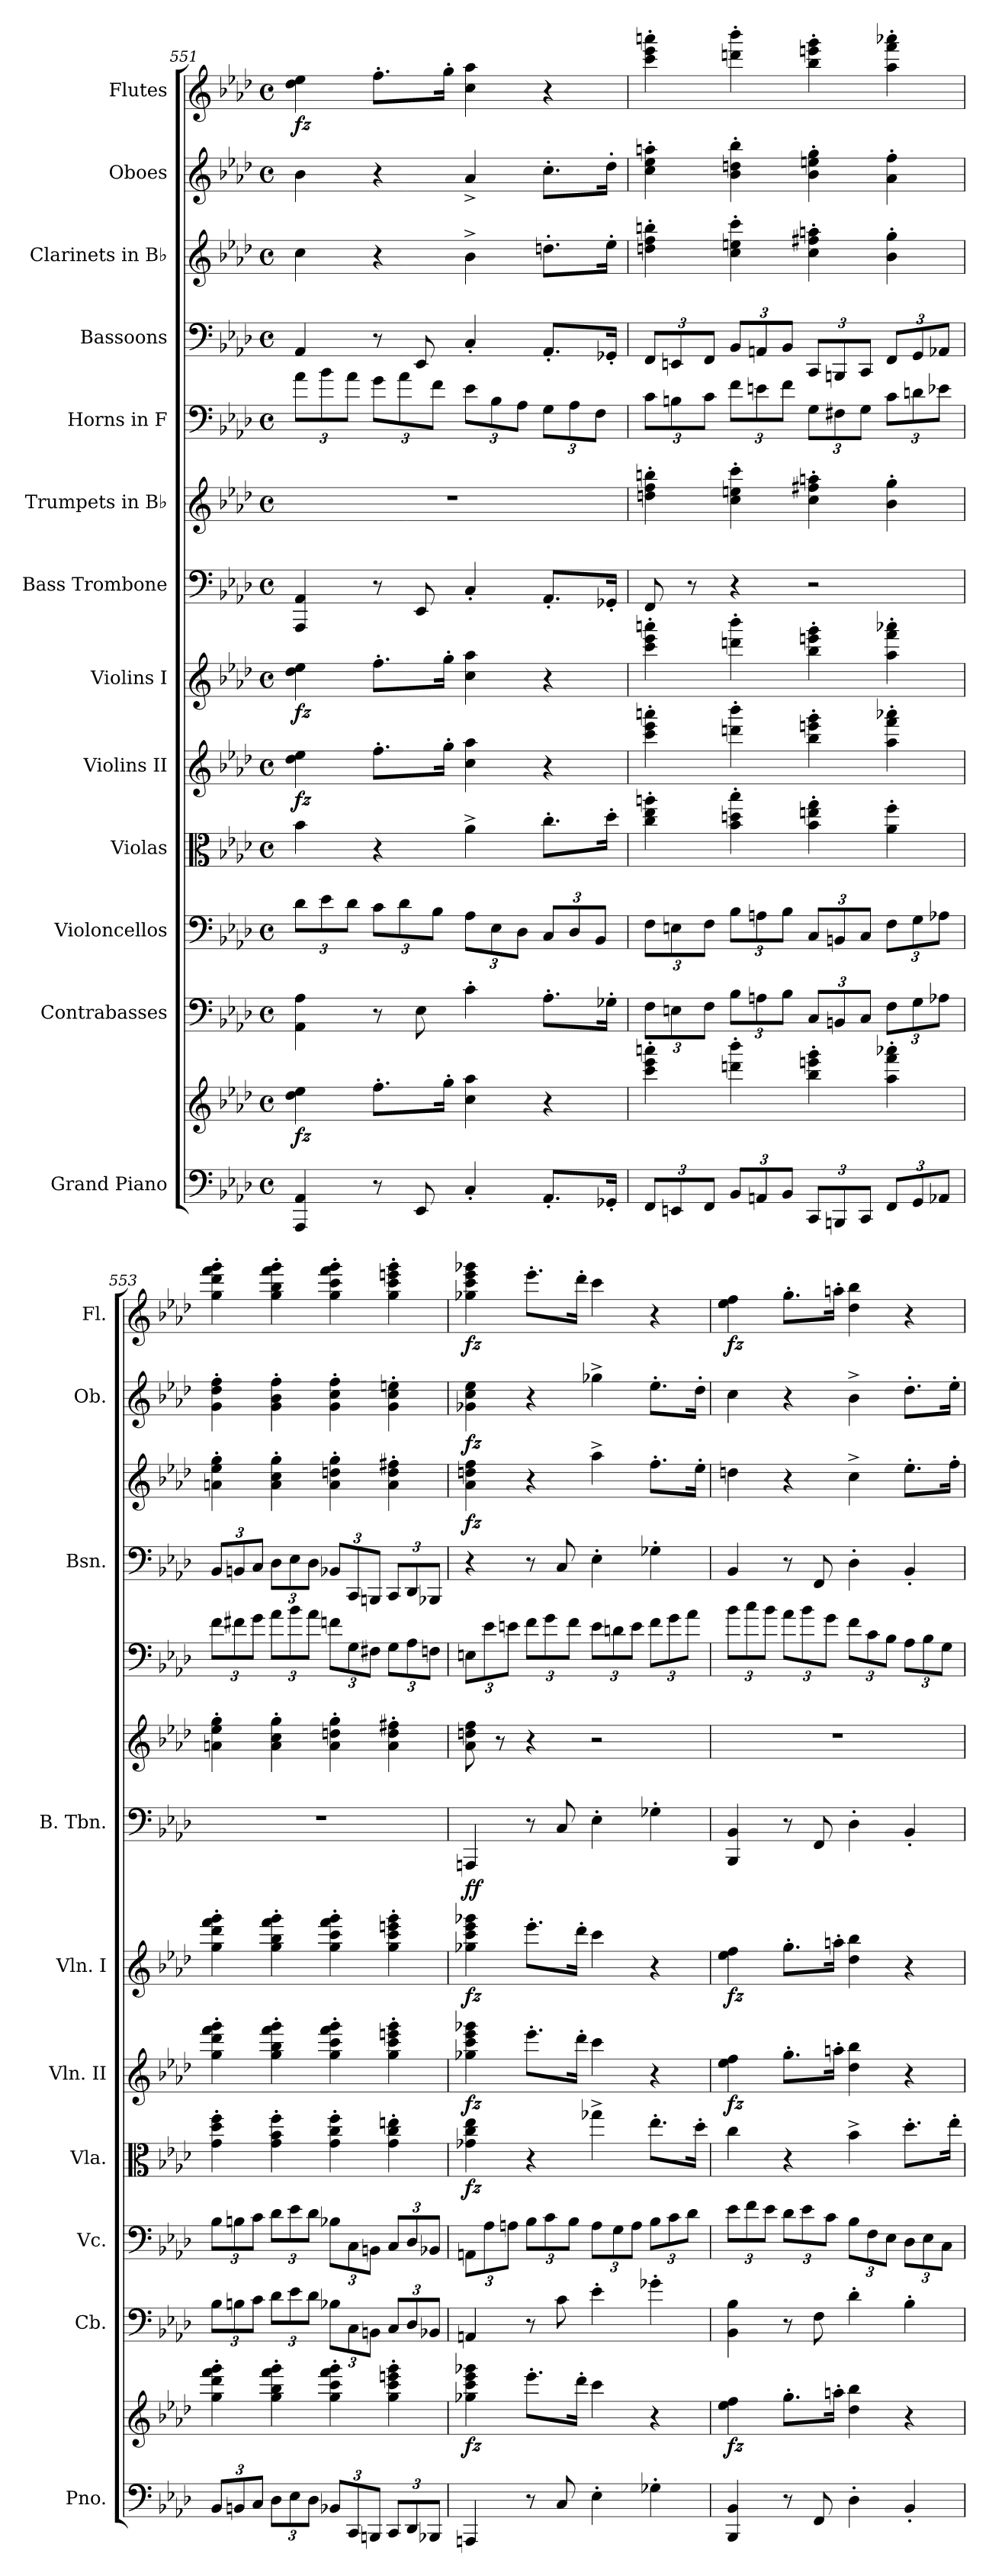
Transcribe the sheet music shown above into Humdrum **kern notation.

**kern	**kern	**dynam	**kern	**kern	**kern	**dynam	**kern	**dynam	**kern	**dynam	**kern	**dynam	**kern	**kern	**kern	**kern	**dynam	**kern	**dynam	**kern	**dynam
*part13	*part13	*part13	*part12	*part11	*part10	*part10	*part9	*part9	*part8	*part8	*part7	*part7	*part6	*part5	*part4	*part3	*part3	*part2	*part2	*part1	*part1
*staff14	*staff13	*staff13/14	*staff12	*staff11	*staff10	*staff10	*staff9	*staff9	*staff8	*staff8	*staff7	*staff7	*staff6	*staff5	*staff4	*staff3	*staff3	*staff2	*staff2	*staff1	*staff1
*I"Grand Piano	*	*	*I"Contrabasses	*I"Violoncellos	*I"Violas	*	*I"Violins II	*	*I"Violins I	*	*I"Bass Trombone	*	*I"Trumpets in B♭	*I"Horns in F	*I"Bassoons	*I"Clarinets in B♭	*	*I"Oboes	*	*I"Flutes	*
*I'Pno.	*	*	*I'Cb.	*I'Vc.	*I'Vla.	*	*I'Vln. II	*	*I'Vln. I	*	*I'B. Tbn.	*	*	*	*I'Bsn.	*	*	*I'Ob.	*	*I'Fl.	*
!!LO:PB:g=z
*clefF4	*clefG2	*	*clefF4	*clefF4	*clefC3	*	*clefG2	*	*clefG2	*	*clefF4	*	*clefG2	*clefF4	*clefF4	*clefG2	*	*clefG2	*	*clefG2	*
*	*	*	*ITrd7c12	*	*	*	*	*	*	*	*	*	*ITrd1c2	*ITrd4c7	*	*ITrd1c2	*	*	*	*	*
*k[b-e-a-d-]	*k[b-e-a-d-]	*	*k[b-e-a-d-]	*k[b-e-a-d-]	*k[b-e-a-d-]	*	*k[b-e-a-d-]	*	*k[b-e-a-d-]	*	*k[b-e-a-d-]	*	*k[b-e-a-d-g-c-]	*k[b-e-a-d-g-]	*k[b-e-a-d-]	*k[b-e-a-d-g-c-]	*	*k[b-e-a-d-]	*	*k[b-e-a-d-]	*
*M4/4	*M4/4	*	*M4/4	*M4/4	*M4/4	*	*M4/4	*	*M4/4	*	*M4/4	*	*M4/4	*M4/4	*M4/4	*M4/4	*	*M4/4	*	*M4/4	*
*met(c)	*met(c)	*	*met(c)	*met(c)	*met(c)	*	*met(c)	*	*met(c)	*	*met(c)	*	*met(c)	*met(c)	*met(c)	*met(c)	*	*met(c)	*	*met(c)	*
*	*	*	*	*Xbrackettup	*	*	*	*	*	*	*	*	*	*Xbrackettup	*	*	*	*	*	*	*
=551	=551	=551	=551	=551	=551	=551	=551	=551	=551	=551	=551	=551	=551	=551	=551	=551	=551	=551	=551	=551	=551
!	!	!LO:DY:b	!	!	!	!	!	!LO:DY:b	!	!LO:DY:b	!	!	!	!	!	!	!	!	!	!	!LO:DY:b
4AAA-/ 4AA-/	4dd-\ 4ee-\	fz	4AAA-\ 4AA-\	12d-\L	4b-\	.	4dd-\ 4ee-\	fz	4dd-\ 4ee-\	fz	4AAA-/ 4AA-/	.	1r	12d-\L	4AA-/	4b-\	.	4b-\	.	4dd-\ 4ee-\	fz
.	.	.	.	12e-\	.	.	.	.	.	.	.	.	.	12e-\	.	.	.	.	.	.	.
.	.	.	.	12d-\J	.	.	.	.	.	.	.	.	.	12d-\J	.	.	.	.	.	.	.
8r	8.ff'\L	.	8r	12c\L	4r	.	8.ff'\L	.	8.ff'\L	.	8r	.	.	12c\L	8r	4r	.	4r	.	8.ff'\L	.
.	.	.	.	12d-\	.	.	.	.	.	.	.	.	.	12d-\	.	.	.	.	.	.	.
8EE-/	.	.	8EE-\	.	.	.	.	.	.	.	8EE-/	.	.	.	8EE-/	.	.	.	.	.	.
.	.	.	.	12B-\J	.	.	.	.	.	.	.	.	.	12B-\J	.	.	.	.	.	.	.
.	16gg'\Jk	.	.	.	.	.	16gg'\Jk	.	16gg'\Jk	.	.	.	.	.	.	.	.	.	.	16gg'\Jk	.
4C'/	4cc\ 4aa-\	.	4C'\	12A-\L	4a-^\	.	4cc\ 4aa-\	.	4cc\ 4aa-\	.	4C'/	.	.	12A-\L	4C'/	4a-^\	.	4a-^/	.	4cc\ 4aa-\	.
.	.	.	.	12E-\	.	.	.	.	.	.	.	.	.	12E-\	.	.	.	.	.	.	.
.	.	.	.	12D-\J	.	.	.	.	.	.	.	.	.	12D-\J	.	.	.	.	.	.	.
8.AA-'/L	4r	.	8.AA-'\L	12C/L	8.cc'\L	.	4r	.	4r	.	8.AA-'/L	.	.	12C\L	8.AA-'/L	8.ccn'\L	.	8.cc'\L	.	4r	.
.	.	.	.	12D-/	.	.	.	.	.	.	.	.	.	12D-\	.	.	.	.	.	.	.
.	.	.	.	12BB-/J	.	.	.	.	.	.	.	.	.	12BB-\J	.	.	.	.	.	.	.
16GG-X'/Jk	.	.	16GG-X'\Jk	.	16dd-'\Jk	.	.	.	.	.	16GG-X'/Jk	.	.	.	16GG-X'/Jk	16dd-'\Jk	.	16dd-'\Jk	.	.	.
=552	=552	=552	=552	=552	=552	=552	=552	=552	=552	=552	=552	=552	=552	=552	=552	=552	=552	=552	=552	=552	=552
*Xbrackettup	*	*	*Xbrackettup	*	*	*	*	*	*	*	*	*	*	*	*Xbrackettup	*	*	*	*	*	*
12FF/L	4ccc\' 4eee-\' 4aaan\'	.	12FF\L	12F\L	4cc\' 4ee-\' 4aan\'	.	4ccc\' 4eee-\' 4aaan\'	.	4ccc\' 4eee-\' 4aaan\'	.	8FF/	.	4ccn\' 4ee-\' 4aan\'	12F\L	12FF/L	4ccn\' 4ee-\' 4aan\'	.	4cc\' 4ee-\' 4aan\'	.	4ccc\' 4eee-\' 4aaan\'	.
12EEn/	.	.	12EEn\	12En\	.	.	.	.	.	.	.	.	.	12En\	12EEn/	.	.	.	.	.	.
.	.	.	.	.	.	.	.	.	.	.	8r	.	.	.	.	.	.	.	.	.	.
12FF/J	.	.	12FF\J	12F\J	.	.	.	.	.	.	.	.	.	12F\J	12FF/J	.	.	.	.	.	.
12BB-/L	4dddn\' 4bbb-\'	.	12BB-\L	12B-\L	4b-\' 4ddn\' 4bb-\'	.	4dddn\' 4bbb-\'	.	4dddn\' 4bbb-\'	.	4r	.	4b-\' 4ddn\' 4bb-\'	12B-\L	12BB-/L	4b-\' 4ddn\' 4bb-\'	.	4b-\' 4ddn\' 4bb-\'	.	4dddn\' 4bbb-\'	.
12AAn/	.	.	12AAn\	12An\	.	.	.	.	.	.	.	.	.	12An\	12AAn/	.	.	.	.	.	.
12BB-/J	.	.	12BB-\J	12B-\J	.	.	.	.	.	.	.	.	.	12B-\J	12BB-/J	.	.	.	.	.	.
12CC/L	4bb-\' 4eeen\' 4ggg\'	.	12CC/L	12C/L	4b-\' 4een\' 4gg\'	.	4bb-\' 4eeen\' 4ggg\'	.	4bb-\' 4eeen\' 4ggg\'	.	2r	.	4b-\' 4een\' 4ggn\'	12C\L	12CC/L	4b-\' 4een\' 4ggn\'	.	4b-\' 4een\' 4gg\'	.	4bb-\' 4eeen\' 4ggg\'	.
12BBBn/	.	.	12BBBn/	12BBn/	.	.	.	.	.	.	.	.	.	12BBn\	12BBBn/	.	.	.	.	.	.
12CC/J	.	.	12CC/J	12C/J	.	.	.	.	.	.	.	.	.	12C\J	12CC/J	.	.	.	.	.	.
12FF/L	4aa-\' 4fff\' 4aaa-X\'	.	12FF\L	12F\L	4a-\' 4ff\'	.	4aa-\' 4fff\' 4aaa-X\'	.	4aa-\' 4fff\' 4aaa-X\'	.	.	.	4a-\' 4ff\'	12F\L	12FF/L	4a-\' 4ff\'	.	4a-\' 4ff\'	.	4aa-\' 4fff\' 4aaa-X\'	.
12GG/	.	.	12GG\	12G\	.	.	.	.	.	.	.	.	.	12Gn\	12GG/	.	.	.	.	.	.
12AA-X/J	.	.	12AA-X\J	12A-X\J	.	.	.	.	.	.	.	.	.	12A-X\J	12AA-X/J	.	.	.	.	.	.
=553	=553	=553	=553	=553	=553	=553	=553	=553	=553	=553	=553	=553	=553	=553	=553	=553	=553	=553	=553	=553	=553
12BB-/L	4gg\' 4ddd-\' 4fff\' 4ggg\'	.	12BB-\L	12B-\L	4g\' 4dd-\' 4ff\'	.	4gg\' 4ddd-\' 4fff\' 4ggg\'	.	4gg\' 4ddd-\' 4fff\' 4ggg\'	.	1r	.	4gn\' 4dd-\' 4ff\'	12B-\L	12BB-/L	4gn\' 4dd-\' 4ff\'	.	4g\' 4dd-\' 4ff\'	.	4gg\' 4ddd-\' 4fff\' 4ggg\'	.
12BBn/	.	.	12BBn\	12Bn\	.	.	.	.	.	.	.	.	.	12Bn\	12BBn/	.	.	.	.	.	.
12C/J	.	.	12C\J	12c\J	.	.	.	.	.	.	.	.	.	12c\J	12C/J	.	.	.	.	.	.
12D-\L	4gg\' 4bb-\' 4fff\' 4ggg\'	.	12D-\L	12d-\L	4g\' 4b-\' 4ff\'	.	4gg\' 4bb-\' 4fff\' 4ggg\'	.	4gg\' 4bb-\' 4fff\' 4ggg\'	.	.	.	4g\' 4b-\' 4ff\'	12d-\L	12D-\L	4g\' 4b-\' 4ff\'	.	4g\' 4b-\' 4ff\'	.	4gg\' 4bb-\' 4fff\' 4ggg\'	.
12E-\	.	.	12E-\	12e-\	.	.	.	.	.	.	.	.	.	12e-\	12E-\	.	.	.	.	.	.
12D-\J	.	.	12D-\J	12d-\J	.	.	.	.	.	.	.	.	.	12d-\J	12D-\J	.	.	.	.	.	.
12BB-X/L	4gg\' 4ccc\' 4fff\' 4ggg\'	.	12BB-X\L	12B-X\L	4g\' 4cc\' 4ff\'	.	4gg\' 4ccc\' 4fff\' 4ggg\'	.	4gg\' 4ccc\' 4fff\' 4ggg\'	.	.	.	4g\' 4ccn\' 4ff\'	12B-X\L	12BB-X/L	4g\' 4ccn\' 4ff\'	.	4g\' 4cc\' 4ff\'	.	4gg\' 4ccc\' 4fff\' 4ggg\'	.
12CC/	.	.	12CC\	12C\	.	.	.	.	.	.	.	.	.	12C\	12CC/	.	.	.	.	.	.
12BBBn/J	.	.	12BBBn\J	12BBn\J	.	.	.	.	.	.	.	.	.	12BBn\J	12BBBn/J	.	.	.	.	.	.
12CC/L	4gg\' 4ccc\' 4eeen\' 4ggg\'	.	12CC/L	12C/L	4g\' 4cc\' 4een\'	.	4gg\' 4ccc\' 4eeen\' 4ggg\'	.	4gg\' 4ccc\' 4eeen\' 4ggg\'	.	.	.	4g\' 4cc\' 4een\'	12C\L	12CC/L	4g\' 4cc\' 4een\'	.	4g\' 4cc\' 4een\'	.	4gg\' 4ccc\' 4eeen\' 4ggg\'	.
12DD-/	.	.	12DD-/	12D-/	.	.	.	.	.	.	.	.	.	12D-\	12DD-/	.	.	.	.	.	.
12BBB-X/J	.	.	12BBB-X/J	12BB-X/J	.	.	.	.	.	.	.	.	.	12BB-X\J	12BBB-X/J	.	.	.	.	.	.
!!LO:PB:g=z
=554	=554	=554	=554	=554	=554	=554	=554	=554	=554	=554	=554	=554	=554	=554	=554	=554	=554	=554	=554	=554	=554
!	!	!LO:DY:b	!	!	!	!LO:DY:b	!	!LO:DY:b	!	!LO:DY:b	!	!LO:DY:b	!	!	!	!	!LO:DY:b	!	!LO:DY:b	!	!LO:DY:b
4AAAn/	4gg-X\ 4ccc\ 4eee-\ 4ggg-X\	fz	4AAAn/	12AAn\L	4g-X\ 4cc\ 4ee-\	fz	4gg-X\ 4ccc\ 4eee-\ 4ggg-X\	fz	4gg-X\ 4ccc\ 4eee-\ 4ggg-X\	fz	4AAAn/	ff	8g-\ 8ccn\ 8ee-\	12AAn\L	4r	4g-\ 4ccn\ 4ee-\	fz	4g-X\ 4cc\ 4ee-\	fz	4gg-X\ 4ccc\ 4eee-\ 4ggg-X\	fz
.	.	.	.	12A-\	.	.	.	.	.	.	.	.	.	12A-\	.	.	.	.	.	.	.
.	.	.	.	.	.	.	.	.	.	.	.	.	8r	.	.	.	.	.	.	.	.
.	.	.	.	12An\J	.	.	.	.	.	.	.	.	.	12An\J	.	.	.	.	.	.	.
8r	8.eee-'\L	.	8r	12B-\L	4r	.	8.eee-'\L	.	8.eee-'\L	.	8r	.	4r	12B-\L	8r	4r	.	4r	.	8.eee-'\L	.
.	.	.	.	12c\	.	.	.	.	.	.	.	.	.	12c\	.	.	.	.	.	.	.
8C/	.	.	8C\	.	.	.	.	.	.	.	8C/	.	.	.	8C/	.	.	.	.	.	.
.	.	.	.	12B-\J	.	.	.	.	.	.	.	.	.	12B-\J	.	.	.	.	.	.	.
.	16ddd-'\Jk	.	.	.	.	.	16ddd-'\Jk	.	16ddd-'\Jk	.	.	.	.	.	.	.	.	.	.	16ddd-'\Jk	.
4E-'\	4ccc\	.	4E-'\	12A\L	4gg-X^\	.	4ccc\	.	4ccc\	.	4E-'\	.	2r	12A\L	4E-'\	4gg-^\	.	4gg-X^\	.	4ccc\	.
.	.	.	.	12G\	.	.	.	.	.	.	.	.	.	12Gn\	.	.	.	.	.	.	.
.	.	.	.	12A\J	.	.	.	.	.	.	.	.	.	12A\J	.	.	.	.	.	.	.
4G-X'\	4r	.	4G-X'\	12B-\L	8.ee-'\L	.	4r	.	4r	.	4G-X'\	.	.	12B-\L	4G-X'\	8.ee-'\L	.	8.ee-'\L	.	4r	.
.	.	.	.	12c\	.	.	.	.	.	.	.	.	.	12c\	.	.	.	.	.	.	.
.	.	.	.	12d-\J	.	.	.	.	.	.	.	.	.	12d-\J	.	.	.	.	.	.	.
.	.	.	.	.	16dd-'\Jk	.	.	.	.	.	.	.	.	.	.	16dd-'\Jk	.	16dd-'\Jk	.	.	.
=555	=555	=555	=555	=555	=555	=555	=555	=555	=555	=555	=555	=555	=555	=555	=555	=555	=555	=555	=555	=555	=555
!	!	!LO:DY:b	!	!	!	!	!	!LO:DY:b	!	!LO:DY:b	!	!	!	!	!	!	!	!	!	!	!LO:DY:b
4BBB-/ 4BB-/	4ee-\ 4ff\	fz	4BBB-\ 4BB-\	12e-\L	4cc\	.	4ee-\ 4ff\	fz	4ee-\ 4ff\	fz	4BBB-/ 4BB-/	.	1r	12e-\L	4BB-/	4ccn\	.	4cc\	.	4ee-\ 4ff\	fz
.	.	.	.	12f\	.	.	.	.	.	.	.	.	.	12f\	.	.	.	.	.	.	.
.	.	.	.	12e-\J	.	.	.	.	.	.	.	.	.	12e-\J	.	.	.	.	.	.	.
8r	8.gg'\L	.	8r	12d-\L	4r	.	8.gg'\L	.	8.gg'\L	.	8r	.	.	12d-\L	8r	4r	.	4r	.	8.gg'\L	.
.	.	.	.	12e-\	.	.	.	.	.	.	.	.	.	12e-\	.	.	.	.	.	.	.
8FF/	.	.	8FF\	.	.	.	.	.	.	.	8FF/	.	.	.	8FF/	.	.	.	.	.	.
.	.	.	.	12c\J	.	.	.	.	.	.	.	.	.	12c\J	.	.	.	.	.	.	.
.	16aan'\Jk	.	.	.	.	.	16aan'\Jk	.	16aan'\Jk	.	.	.	.	.	.	.	.	.	.	16aan'\Jk	.
4D-'\	4dd-\ 4bb-\	.	4D-'\	12B-\L	4b-^\	.	4dd-\ 4bb-\	.	4dd-\ 4bb-\	.	4D-'\	.	.	12B-\L	4D-'\	4b-^\	.	4b-^\	.	4dd-\ 4bb-\	.
.	.	.	.	12F\	.	.	.	.	.	.	.	.	.	12F\	.	.	.	.	.	.	.
.	.	.	.	12E-\J	.	.	.	.	.	.	.	.	.	12E-\J	.	.	.	.	.	.	.
4BB-'/	4r	.	4BB-'\	12D-\L	8.dd-'\L	.	4r	.	4r	.	4BB-'/	.	.	12D-\L	4BB-'/	8.dd-'\L	.	8.dd-'\L	.	4r	.
.	.	.	.	12E-\	.	.	.	.	.	.	.	.	.	12E-\	.	.	.	.	.	.	.
.	.	.	.	12C\J	.	.	.	.	.	.	.	.	.	12C\J	.	.	.	.	.	.	.
.	.	.	.	.	16ee-'\Jk	.	.	.	.	.	.	.	.	.	.	16ee-'\Jk	.	16ee-'\Jk	.	.	.
=	=	=	=	=	=	=	=	=	=	=	=	=	=	=	=	=	=	=	=	=	=
*-	*-	*-	*-	*-	*-	*-	*-	*-	*-	*-	*-	*-	*-	*-	*-	*-	*-	*-	*-	*-	*-
